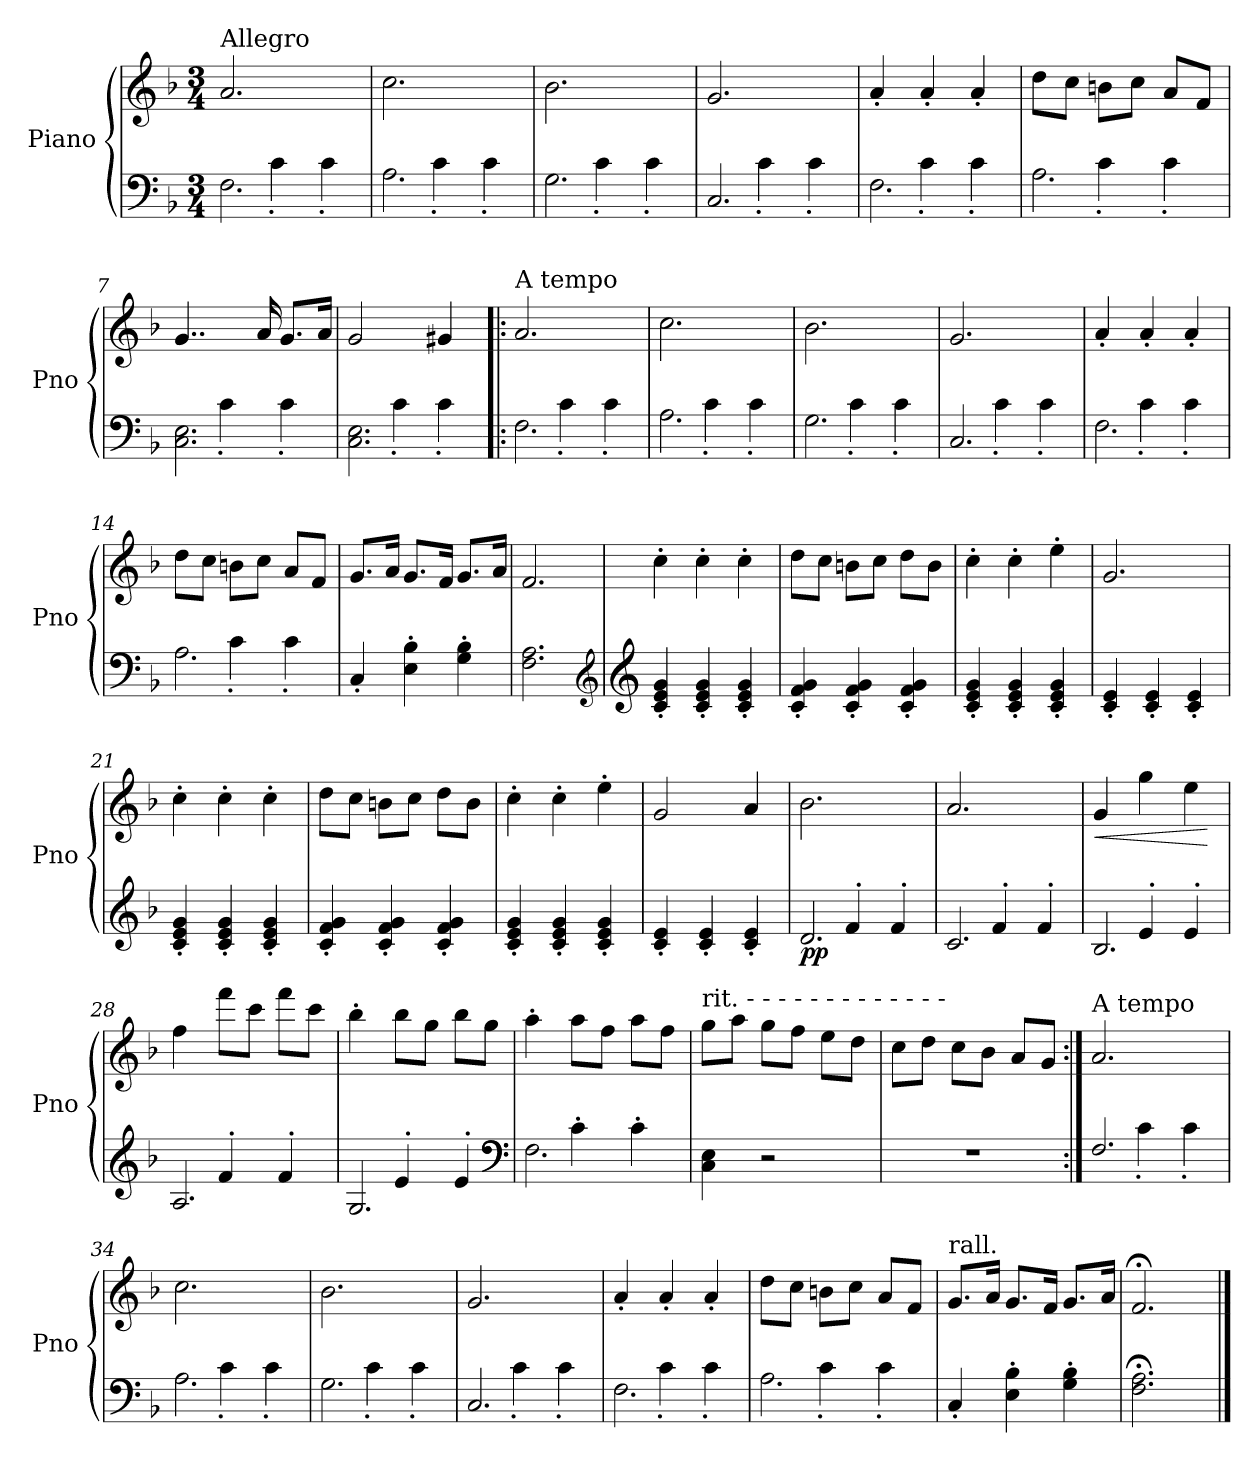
**kern	**kern	**dynam
*part1	*part1	*part1
*staff2	*staff1	*staff1/2
*I"Piano	*	*
*I'Pno	*	*
*clefF4	*clefG2	*
*k[b-]	*k[b-]	*
*F:	*F:	*
*M3/4	*M3/4	*
=1	=1	=1
*^	*	*
!	!	!LO:TX:a:t=Allegro	!
!	!	!	!LO:DY:b=2
!	!	!	!LO:DY:n=1:b
2.F\	4rCCyy	2.a/	mf mf
.	4c'\	.	.
.	4c'\	.	.
=2	=2	=2	=2
2.A\	4rCCyy	2.cc\	.
.	4c'\	.	.
.	4c'\	.	.
=3	=3	=3	=3
2.G\	4rCCyy	2.b-\	.
.	4c'\	.	.
.	4c'\	.	.
=4	=4	=4	=4
2.C/	4rCCyy	2.g/	.
.	4c'\	.	.
.	4c'\	.	.
=5	=5	=5	=5
2.F\	4rCCyy	4a'/	.
.	4c'\	4a'/	.
.	4c'\	4a'/	.
=6	=6	=6	=6
2.A\	4rCCyy	8dd\L	.
.	.	8cc\J	.
.	4c'\	8bn\L	.
.	.	8cc\J	.
.	4c'\	8a/L	.
.	.	8f/J	.
=7	=7	=7	=7
2.C\ 2.E\	4rCCyy	4..g/	.
.	4c'\	.	.
.	.	16a/	.
.	4c'\	8.g/L	.
.	.	16a/Jk	.
=8	=8	=8	=8
2.C\ 2.E\	4rAAAyy	2g/	.
.	4c'\	.	.
.	4c'\	4g#X/	.
!!LO:LB:g=z
=9!|:	=9!|:	=9!|:	=9!|:
!	!	!LO:TX:a:t=A tempo	!
2.F\	4rCCyy	2.a/	.
.	4c'\	.	.
.	4c'\	.	.
=10	=10	=10	=10
2.A\	4rCCyy	2.cc\	.
.	4c'\	.	.
.	4c'\	.	.
=11	=11	=11	=11
2.G\	4rCCyy	2.b-\	.
.	4c'\	.	.
.	4c'\	.	.
=12	=12	=12	=12
2.C/	4rCCyy	2.g/	.
.	4c'\	.	.
.	4c'\	.	.
=13	=13	=13	=13
2.F\	4rCCyy	4a'/	.
.	4c'\	4a'/	.
.	4c'\	4a'/	.
=14	=14	=14	=14
2.A\	4rCCyy	8dd\L	.
.	.	8cc\J	.
.	4c'\	8bn\L	.
.	.	8cc\J	.
.	4c'\	8a/L	.
.	.	8f/J	.
*v	*v	*	*
=15	=15	=15
4C'/	8.g/L	.
.	16a/Jk	.
4E\' 4B-\'	8.g/L	.
.	16f/Jk	.
4G\' 4B-\'	8.g/L	.
.	16a/Jk	.
=16	=16	=16
2.F\ 2.A\	2.f/	.
*clefG2	*	*
!!LO:LB:g=z
=17	=17	=17
*clefG2	*	*
4c/' 4e/' 4g/'	4cc'\	.
4c/' 4e/' 4g/'	4cc'\	.
4c/' 4e/' 4g/'	4cc'\	.
=18	=18	=18
4c/' 4f/' 4g/'	8dd\L	.
.	8cc\J	.
4c/' 4f/' 4g/'	8bn\L	.
.	8cc\J	.
4c/' 4f/' 4g/'	8dd\L	.
.	8b\J	.
=19	=19	=19
4c/' 4e/' 4g/'	4cc'\	.
4c/' 4e/' 4g/'	4cc'\	.
4c/' 4e/' 4g/'	4ee'\	.
=20	=20	=20
4c/' 4e/'	2.g/	.
4c/' 4e/'	.	.
4c/' 4e/'	.	.
=21	=21	=21
4c/' 4e/' 4g/'	4cc'\	.
4c/' 4e/' 4g/'	4cc'\	.
4c/' 4e/' 4g/'	4cc'\	.
=22	=22	=22
4c/' 4f/' 4g/'	8dd\L	.
.	8cc\J	.
4c/' 4f/' 4g/'	8bn\L	.
.	8cc\J	.
4c/' 4f/' 4g/'	8dd\L	.
.	8b\J	.
=23	=23	=23
4c/' 4e/' 4g/'	4cc'\	.
4c/' 4e/' 4g/'	4cc'\	.
4c/' 4e/' 4g/'	4ee'\	.
=24	=24	=24
4c/' 4e/'	2g/	.
4c/' 4e/'	.	.
4c/' 4e/'	4a/	.
=25	=25	=25
*^	*	*
!	!	!	!LO:DY:b=2
!	!	!	!LO:DY:n=1:b
4rGGyy	2.d/	2.b-\	p p
4f'/	.	.	.
4f'/	.	.	.
!!LO:LB:g=z
=26	=26	=26	=26
4rBByy	2.c/	2.a/	.
4f'/	.	.	.
4f'/	.	.	.
=27	=27	=27	=27
!	!	!	!LO:HP:b
4rFyy	2.B-/	4g/	<
4e'/	.	4gg\	.
4e'/	.	4ee\	.
*v	*v	*	*
.	.	[
=28	=28	=28
*^	*	*
4rDyy	2.A/	4ff\	.
!	!	!	!LO:DY:b=2
!	!	!	!LO:DY:n=1:b
4f'/	.	8fff\L	mf mf
.	.	8ccc\J	.
4f'/	.	8fff\L	.
.	.	8ccc\J	.
=29	=29	=29	=29
4rFyy	2.G/	4bb-'\	.
4e'/	.	8bb-\L	.
.	.	8gg\J	.
4e'/	.	8bb-\L	.
.	.	8gg\J	.
*clefF4	*	*	*
=30	=30	=30	=30
4rAAAyy	2.F\	4aa'\	.
4c'\	.	8aa\L	.
.	.	8ff\J	.
4c'\	.	8aa\L	.
.	.	8ff\J	.
*v	*v	*	*
=31	=31	=31
!	!LO:TX:a:t=rit. -  -  -  -  -  -  -  -  -  -  -  -  -	!
4C\ 4E\	8gg\L	.
.	8aa\J	.
2r	8gg\L	.
.	8ff\J	.
.	8ee\L	.
.	8dd\J	.
=32	=32	=32
2.r	8cc\L	.
.	8dd\J	.
.	8cc\L	.
.	8b-\J	.
.	8a/L	.
.	8g/J	.
!!LO:LB:g=z
=33:|!	=33:|!	=33:|!
*^	*	*
!	!	!LO:TX:a:t=A tempo	!
2.F/	4rCCyy	2.a/	.
.	4c'\	.	.
.	4c'\	.	.
=34	=34	=34	=34
2.A\	4rCCyy	2.cc\	.
.	4c'\	.	.
.	4c'\	.	.
=35	=35	=35	=35
2.G\	4rCCyy	2.b-\	.
.	4c'\	.	.
.	4c'\	.	.
=36	=36	=36	=36
2.C/	4rCCyy	2.g/	.
.	4c'\	.	.
.	4c'\	.	.
=37	=37	=37	=37
2.F\	4rCCyy	4a'/	.
.	4c'\	4a'/	.
.	4c'\	4a'/	.
=38	=38	=38	=38
2.A\	4rCCyy	8dd\L	.
.	.	8cc\J	.
.	4c'\	8bn\L	.
.	.	8cc\J	.
.	4c'\	8a/L	.
.	.	8f/J	.
*v	*v	*	*
=39	=39	=39
!	!LO:TX:a:t=rall.	!
4C'/	8.g/L	.
.	16a/Jk	.
4E\' 4B-\'	8.g/L	.
.	16f/Jk	.
4G\' 4B-\'	8.g/L	.
.	16a/Jk	.
=40	=40	=40
2.F\;< 2.A\;<	2.f;</	.
==	==	==
*-	*-	*-
